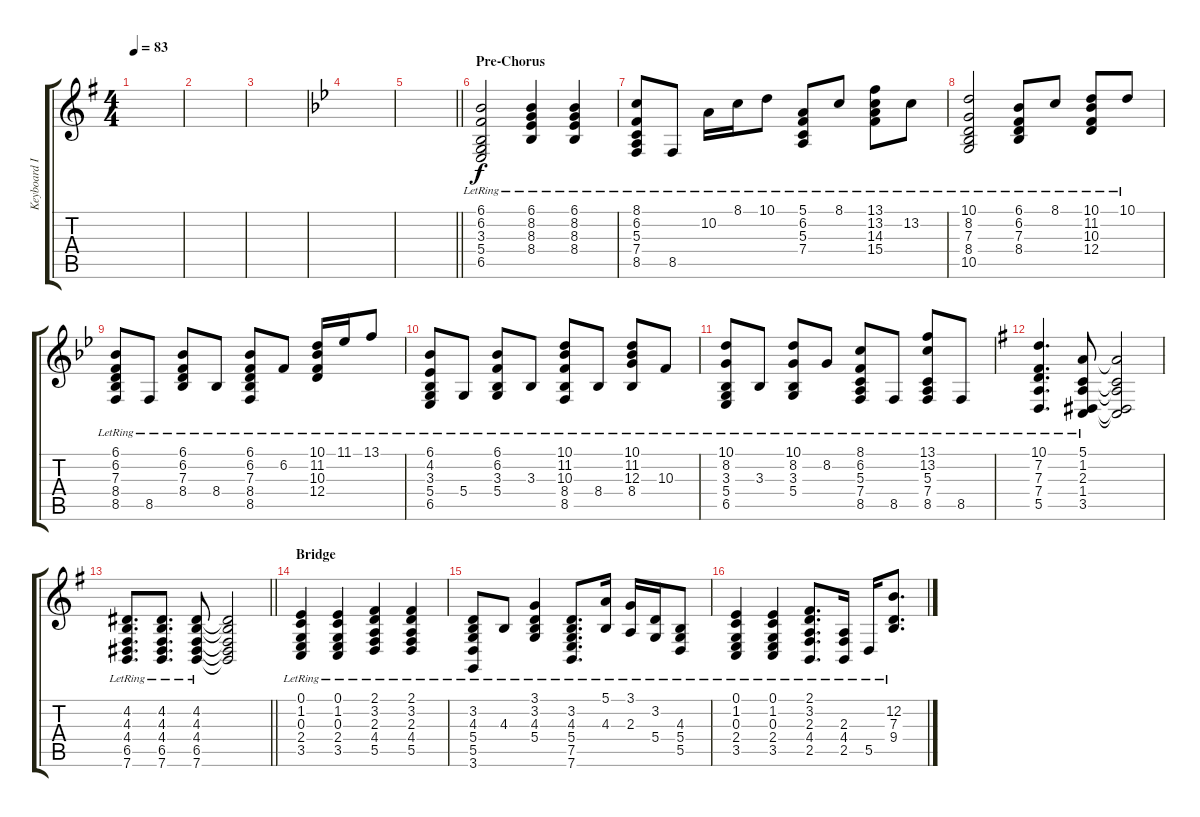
\track ("Keyboard III" "Keyboard I") {instrument acousticgrandpiano}
\staff {score tabs}
\tuning (E4 B3 G3 D3 A2 E2) {hide}
\ts (4 4)
\tempo 83
\clef g2
\ks g
|
|
|
\ks bb
|
\barLineRight lightlight
|
\section ("" "Pre-Chorus")
(6.1{lr} 6.2{lr} 3.3{lr} 5.4{lr} 6.5{lr}).2 (6.1{lr} 8.2{lr} 8.3{lr} 8.4{lr}).4 (6.1{lr} 8.2{lr} 8.3{lr} 8.4{lr}).4 |
(8.1{lr} 6.2{lr} 5.3{lr} 7.4{lr} 8.5{lr}).8 8.5{lr}.8 10.2{lr}.16 8.1{lr}.16 10.1{lr}.8 (5.1{lr} 6.2{lr} 5.3{lr} 7.4{lr}).8 8.1{lr}.8 (13.1{lr} 13.2{lr} 14.3{lr} 15.4{lr}).8 13.2{lr}.8 |
(10.1{lr} 8.2{lr} 7.3{lr} 8.4{lr} 10.5{lr}).2 (6.1{lr} 6.2{lr} 7.3{lr} 8.4{lr}).8 8.1{lr}.8 (10.1{lr} 11.2{lr} 10.3{lr} 12.4{lr}).8 10.1{lr}.8 |
(6.1{lr} 6.2{lr} 7.3{lr} 8.4{lr} 8.5{lr}).8 8.5{lr}.8 (6.1{lr} 6.2{lr} 7.3{lr} 8.4{lr}).8 8.4{lr}.8 (6.1{lr} 6.2{lr} 7.3{lr} 8.4{lr} 8.5{lr}).8 6.2{lr}.8 (10.1{lr} 11.2{lr} 10.3{lr} 12.4{lr}).16 11.1{lr}.16 13.1{lr}.8 |
(6.1{lr} 4.2{lr} 3.3{lr} 5.4{lr} 6.5{lr}).8 5.4{lr}.8 (6.1{lr} 6.2{lr} 3.3{lr} 5.4{lr}).8 3.3{lr}.8 (10.1{lr} 11.2{lr} 10.3{lr} 8.4{lr} 8.5{lr}).8 8.4{lr}.8 (10.1{lr} 11.2{lr} 12.3{lr} 8.4{lr}).8 10.3{lr}.8 |
(10.1{lr} 8.2{lr} 3.3{lr} 5.4{lr} 6.5{lr}).8 3.3{lr}.8 (10.1{lr} 8.2{lr} 3.3{lr} 5.4{lr}).8 8.2{lr}.8 (8.1{lr} 6.2{lr} 5.3{lr} 7.4{lr} 8.5{lr}).8 8.5{lr}.8 (13.1{lr} 13.2{lr} 5.3{lr} 7.4{lr} 8.5{lr}).8 8.5{lr}.8 |
\ks g
(10.1{lr} 7.2{lr} 7.3{lr} 7.4{lr} 5.5{lr}).4{d} (5.1{lr} 1.2{lr} 2.3{lr} 1.4{lr} 3.5{lr}).8 (5.1{t} 1.2{t} 2.3{t} 1.4{t} 3.5{t}).2 |
\barLineRight lightlight
(4.2{lr} 4.3{lr} 4.4{lr} 6.5{lr} 7.6{lr}).8{d} (4.2{lr} 4.3{lr} 4.4{lr} 6.5{lr} 7.6{lr}).8{d} (4.2{lr} 4.3{lr} 4.4{lr} 6.5{lr} 7.6{lr}).8 (4.2{t} 4.3{t} 4.4{t} 6.5{t} 7.6{t}).2 |
\section ("" "Bridge")
(0.1{lr} 1.2{lr} 0.3{lr} 2.4{lr} 3.5{lr}).4 (0.1{lr} 1.2{lr} 0.3{lr} 2.4{lr} 3.5{lr}).4 (2.1{lr} 3.2{lr} 2.3{lr} 4.4{lr} 5.5{lr}).4 (2.1{lr} 3.2{lr} 2.3{lr} 4.4{lr} 5.5{lr}).4 |
(3.2{lr} 4.3{lr} 5.4{lr} 5.5{lr} 3.6{lr}).8 4.3{lr}.8 (3.1{lr} 3.2{lr} 4.3{lr} 5.4{lr}).4 (3.2{lr} 4.3{lr} 5.4{lr} 7.5{lr} 7.6{lr}).8{d} (5.1{lr} 4.3{lr}).16 (3.1{lr} 2.3{lr}).16 (3.2{lr} 5.4{lr}).16 (4.3{lr} 5.4{lr} 5.5{lr}).8 |
(0.1{lr} 1.2{lr} 0.3{lr} 2.4{lr} 3.5{lr}).4 (0.1{lr} 1.2{lr} 0.3{lr} 2.4{lr} 3.5{lr}).4 (2.1{lr} 3.2{lr} 2.3{lr} 4.4{lr} 2.5{lr}).8{d} (2.3{lr} 4.4{lr} 2.5{lr}).16 5.5{lr}.16 (12.2{lr} 7.3{lr} 9.4{lr}).8{d}
